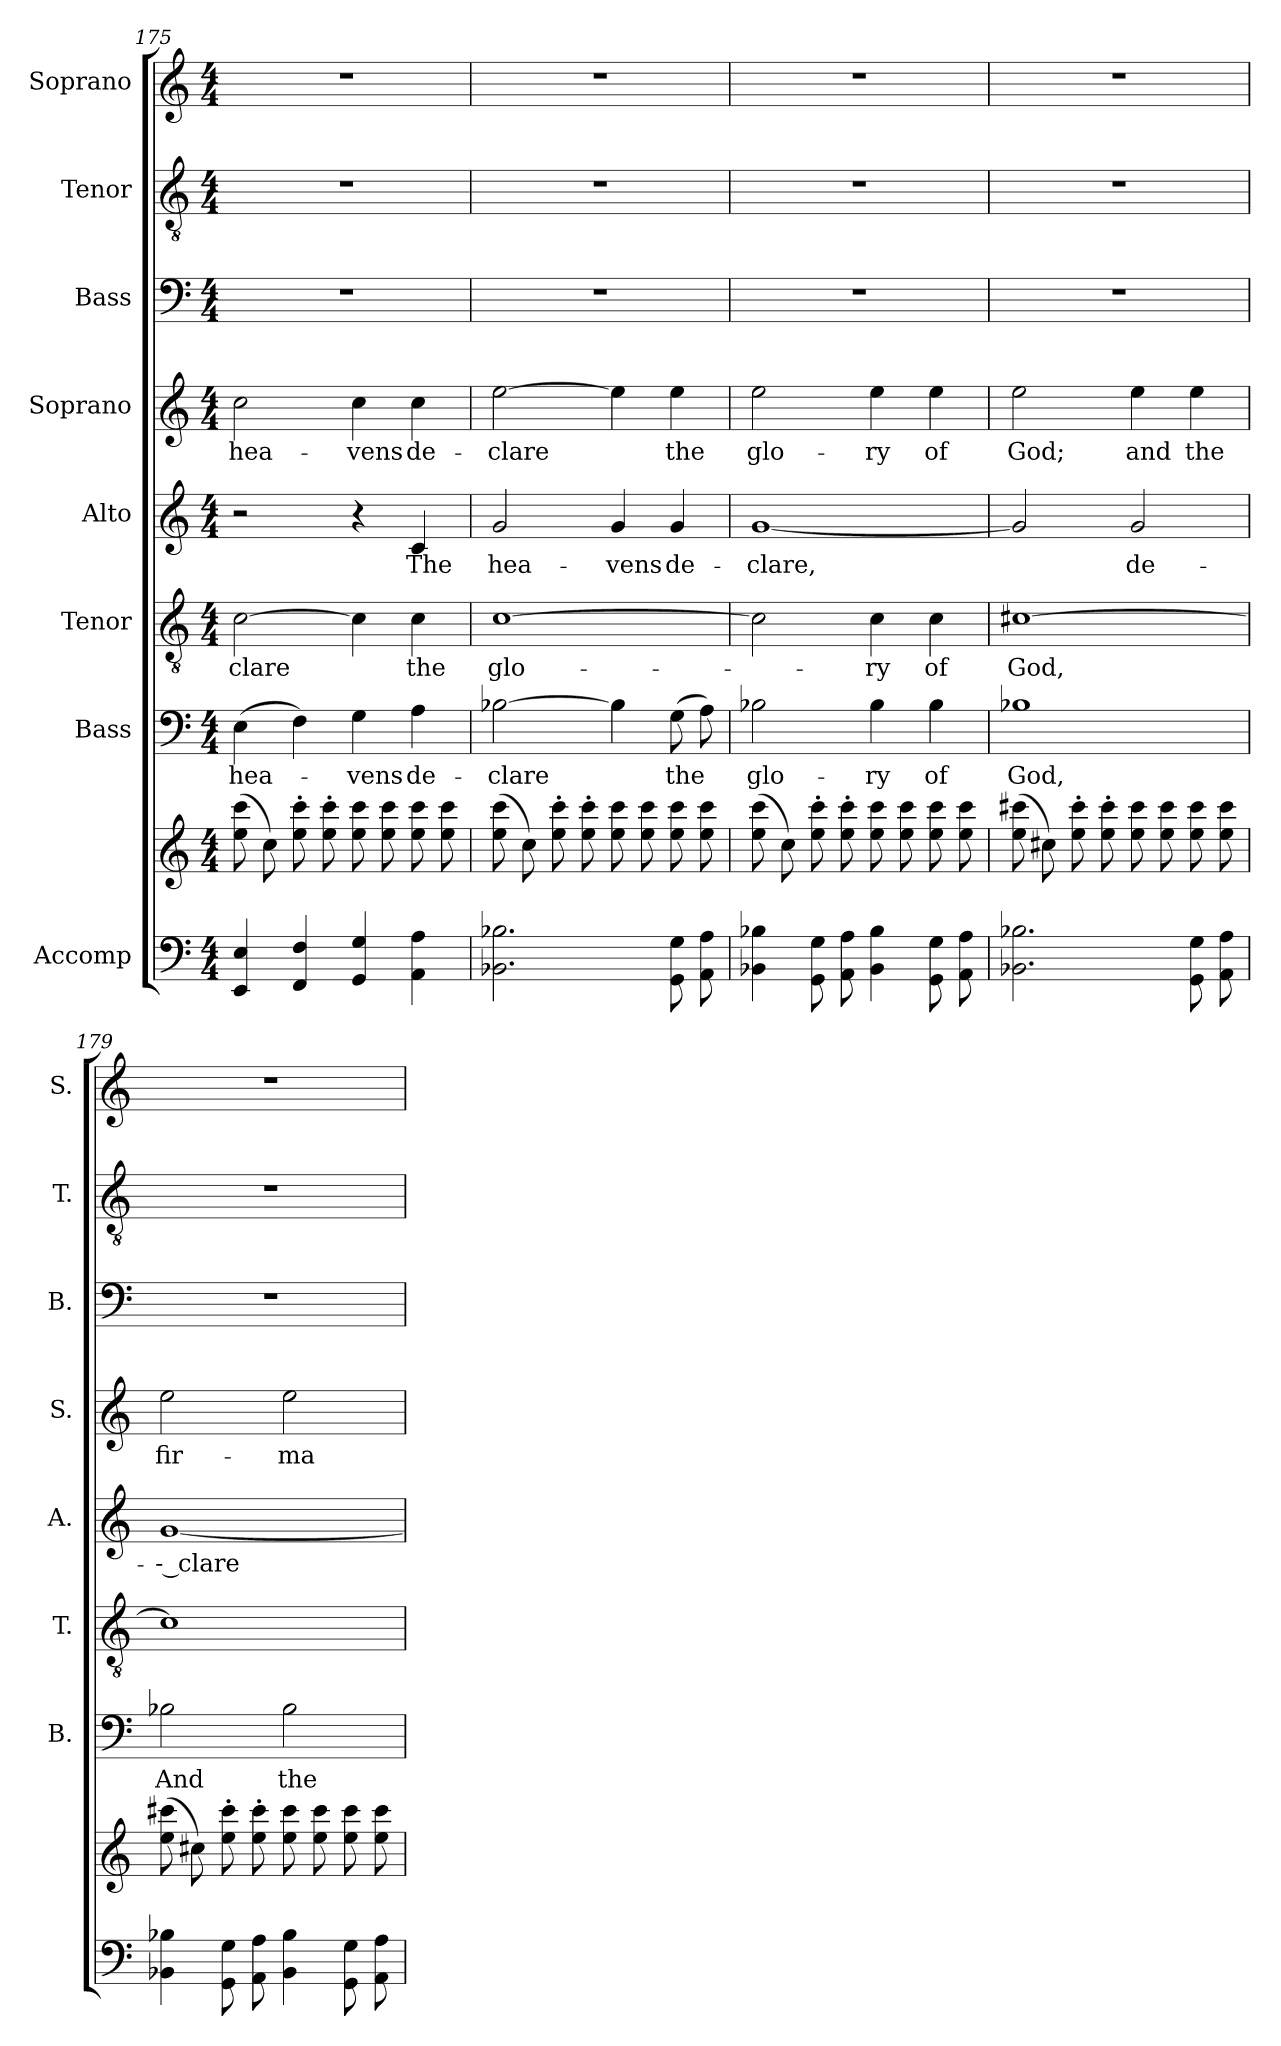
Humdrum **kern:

**kern	**kern	**kern	**text	**kern	**text	**kern	**text	**kern	**text	**kern	**kern	**kern
*part8	*part8	*part7	*part7	*part6	*part6	*part5	*part5	*part4	*part4	*part3	*part2	*part1
*staff9	*staff8	*staff7	*staff7	*staff6	*staff6	*staff5	*staff5	*staff4	*staff4	*staff3	*staff2	*staff1
*I"Accomp	*	*I"Bass	*	*I"Tenor	*	*I"Alto	*	*I"Soprano	*	*I"Bass	*I"Tenor	*I"Soprano
*	*	*I'B.	*	*I'T.	*	*I'A.	*	*I'S.	*	*I'B.	*I'T.	*I'S.
*clefF4	*clefG2	*clefF4	*	*clefGv2	*	*clefG2	*	*clefG2	*	*clefF4	*clefGv2	*clefG2
*	*	*	*	*ITrd7c12	*	*	*	*	*	*	*ITrd7c12	*
*k[]	*k[]	*k[]	*	*k[]	*	*k[]	*	*k[]	*	*k[]	*k[]	*k[]
*C:	*C:	*C:	*	*C:	*	*C:	*	*C:	*	*C:	*C:	*C:
*M4/4	*M4/4	*M4/4	*	*M4/4	*	*M4/4	*	*M4/4	*	*M4/4	*M4/4	*M4/4
=175	=175	=175	=175	=175	=175	=175	=175	=175	=175	=175	=175	=175
!	!	!	!LO:LY:b:color=#000000	!	!	!	!	!	!	!	!	!
!	!	!	!	!	!LO:LY:b:color=#000000	!	!	!	!	!	!	!
!	!	!	!	!	!	!	!	!	!LO:LY:b:color=#000000	!	!	!
4EEi/ 4Ei	(8eei\ 8ccci	(4Ei\	hea-	[2Ci\	-clare	2r	.	2cci\	hea-	1r	1r	1r
.	8cci\)	.	.	.	.	.	.	.	.	.	.	.
4FFi/ 4Fi	8eei\' 8ccci'	4Fi\)	.	.	.	.	.	.	.	.	.	.
.	8eei\' 8ccci'	.	.	.	.	.	.	.	.	.	.	.
!	!	!	!LO:LY:b:color=#000000	!	!	!	!	!	!	!	!	!
!	!	!	!	!	!	!	!	!	!LO:LY:b:color=#000000	!	!	!
4GGi/ 4Gi	8eei\ 8ccci	4Gi\	-vens	4Ci\]	.	4r	.	4cci\	-vens	.	.	.
.	8eei\ 8ccci	.	.	.	.	.	.	.	.	.	.	.
!	!	!	!LO:LY:b:color=#000000	!	!	!	!	!	!	!	!	!
!	!	!	!	!	!LO:LY:b:color=#000000	!	!	!	!	!	!	!
!	!	!	!	!	!	!	!LO:LY:b:color=#000000	!	!	!	!	!
!	!	!	!	!	!	!	!	!	!LO:LY:b:color=#000000	!	!	!
4AAi\ 4Ai	8eei\ 8ccci	4Ai\	de-	4Ci\	the	4ci/	The	4cci\	de-	.	.	.
.	8eei\ 8ccci	.	.	.	.	.	.	.	.	.	.	.
=176	=176	=176	=176	=176	=176	=176	=176	=176	=176	=176	=176	=176
!	!	!	!LO:LY:b:color=#000000	!	!	!	!	!	!	!	!	!
!	!	!	!	!	!LO:LY:b:color=#000000	!	!	!	!	!	!	!
!	!	!	!	!	!	!	!LO:LY:b:color=#000000	!	!	!	!	!
!	!	!	!	!	!	!	!	!	!LO:LY:b:color=#000000	!	!	!
2.BB-Xi\ 2.B-Xi	(8eei\ 8ccci	[2B-Xi\	-clare	[1Ci	glo-	2gi/	hea-	[2eei\	-clare	1r	1r	1r
.	8cci\)	.	.	.	.	.	.	.	.	.	.	.
.	8eei\' 8ccci'	.	.	.	.	.	.	.	.	.	.	.
.	8eei\' 8ccci'	.	.	.	.	.	.	.	.	.	.	.
!	!	!	!	!	!	!	!LO:LY:b:color=#000000	!	!	!	!	!
.	8eei\ 8ccci	4B-i\]	.	.	.	4gi/	-vens	4eei\]	.	.	.	.
.	8eei\ 8ccci	.	.	.	.	.	.	.	.	.	.	.
!	!	!	!LO:LY:b:color=#000000	!	!	!	!	!	!	!	!	!
!	!	!	!	!	!	!	!LO:LY:b:color=#000000	!	!	!	!	!
!	!	!	!	!	!	!	!	!	!LO:LY:b:color=#000000	!	!	!
8GGi\ 8Gi	8eei\ 8ccci	(8Gi\	the	.	.	4gi/	de-	4eei\	the	.	.	.
8AAi\ 8Ai	8eei\ 8ccci	8Ai\)	.	.	.	.	.	.	.	.	.	.
=177	=177	=177	=177	=177	=177	=177	=177	=177	=177	=177	=177	=177
!	!	!	!LO:LY:b:color=#000000	!	!	!	!	!	!	!	!	!
!	!	!	!	!	!	!	!LO:LY:b:color=#000000	!	!	!	!	!
!	!	!	!	!	!	!	!	!	!LO:LY:b:color=#000000	!	!	!
4BB-Xi\ 4B-Xi	(8eei\ 8ccci	2B-Xi\	glo-	2Ci\]	.	[1gi	-clare,	2eei\	glo-	1r	1r	1r
.	8cci\)	.	.	.	.	.	.	.	.	.	.	.
8GGi\ 8Gi	8eei\' 8ccci'	.	.	.	.	.	.	.	.	.	.	.
8AAi\ 8Ai	8eei\' 8ccci'	.	.	.	.	.	.	.	.	.	.	.
!	!	!	!LO:LY:b:color=#000000	!	!	!	!	!	!	!	!	!
!	!	!	!	!	!LO:LY:b:color=#000000	!	!	!	!	!	!	!
!	!	!	!	!	!	!	!	!	!LO:LY:b:color=#000000	!	!	!
4BB-i\ 4B-i	8eei\ 8ccci	4B-i\	-ry	4Ci\	-ry	.	.	4eei\	-ry	.	.	.
.	8eei\ 8ccci	.	.	.	.	.	.	.	.	.	.	.
!	!	!	!LO:LY:b:color=#000000	!	!	!	!	!	!	!	!	!
!	!	!	!	!	!LO:LY:b:color=#000000	!	!	!	!	!	!	!
!	!	!	!	!	!	!	!	!	!LO:LY:b:color=#000000	!	!	!
8GGi\ 8Gi	8eei\ 8ccci	4B-i\	of	4Ci\	of	.	.	4eei\	of	.	.	.
8AAi\ 8Ai	8eei\ 8ccci	.	.	.	.	.	.	.	.	.	.	.
=178	=178	=178	=178	=178	=178	=178	=178	=178	=178	=178	=178	=178
!	!	!	!LO:LY:b:color=#000000	!	!	!	!	!	!	!	!	!
!	!	!	!	!	!LO:LY:b:color=#000000	!	!	!	!	!	!	!
!	!	!	!	!	!	!	!	!	!LO:LY:b:color=#000000	!	!	!
2.BB-Xi\ 2.B-Xi	(8eei\ 8ccc#Xi	1B-Xi	God,	[1C#Xi	God,	2gi/]	.	2eei\	God;	1r	1r	1r
.	8cc#Xi\)	.	.	.	.	.	.	.	.	.	.	.
.	8eei\' 8ccc#i'	.	.	.	.	.	.	.	.	.	.	.
.	8eei\' 8ccc#i'	.	.	.	.	.	.	.	.	.	.	.
!	!	!	!	!	!	!	!LO:LY:b:color=#000000	!	!	!	!	!
!	!	!	!	!	!	!	!	!	!LO:LY:b:color=#000000	!	!	!
.	8eei\ 8ccc#i	.	.	.	.	2gi/	de-	4eei\	and	.	.	.
.	8eei\ 8ccc#i	.	.	.	.	.	.	.	.	.	.	.
!	!	!	!	!	!	!	!	!	!LO:LY:b:color=#000000	!	!	!
8GGi\ 8Gi	8eei\ 8ccc#i	.	.	.	.	.	.	4eei\	the	.	.	.
8AAi\ 8Ai	8eei\ 8ccc#i	.	.	.	.	.	.	.	.	.	.	.
!!LO:PB:g=z
=179	=179	=179	=179	=179	=179	=179	=179	=179	=179	=179	=179	=179
!	!	!	!LO:LY:b:color=#000000	!	!	!	!	!	!	!	!	!
!	!	!	!	!	!	!	!LO:LY:b:color=#000000	!	!	!	!	!
!	!	!	!	!	!	!	!	!	!LO:LY:b:color=#000000	!	!	!
4BB-Xi\ 4B-Xi	(8eei\ 8ccc#Xi	2B-Xi\	And	1C#i]	.	[1gi	-- clare	2eei\	fir-	1r	1r	1r
.	8cc#Xi\)	.	.	.	.	.	.	.	.	.	.	.
8GGi\ 8Gi	8eei\' 8ccc#i'	.	.	.	.	.	.	.	.	.	.	.
8AAi\ 8Ai	8eei\' 8ccc#i'	.	.	.	.	.	.	.	.	.	.	.
!	!	!	!LO:LY:b:color=#000000	!	!	!	!	!	!	!	!	!
!	!	!	!	!	!	!	!	!	!LO:LY:b:color=#000000	!	!	!
4BB-i\ 4B-i	8eei\ 8ccc#i	2B-i\	the	.	.	.	.	2eei\	-ma-	.	.	.
.	8eei\ 8ccc#i	.	.	.	.	.	.	.	.	.	.	.
8GGi\ 8Gi	8eei\ 8ccc#i	.	.	.	.	.	.	.	.	.	.	.
8AAi\ 8Ai	8eei\ 8ccc#i	.	.	.	.	.	.	.	.	.	.	.
=	=	=	=	=	=	=	=	=	=	=	=	=
*-	*-	*-	*-	*-	*-	*-	*-	*-	*-	*-	*-	*-
